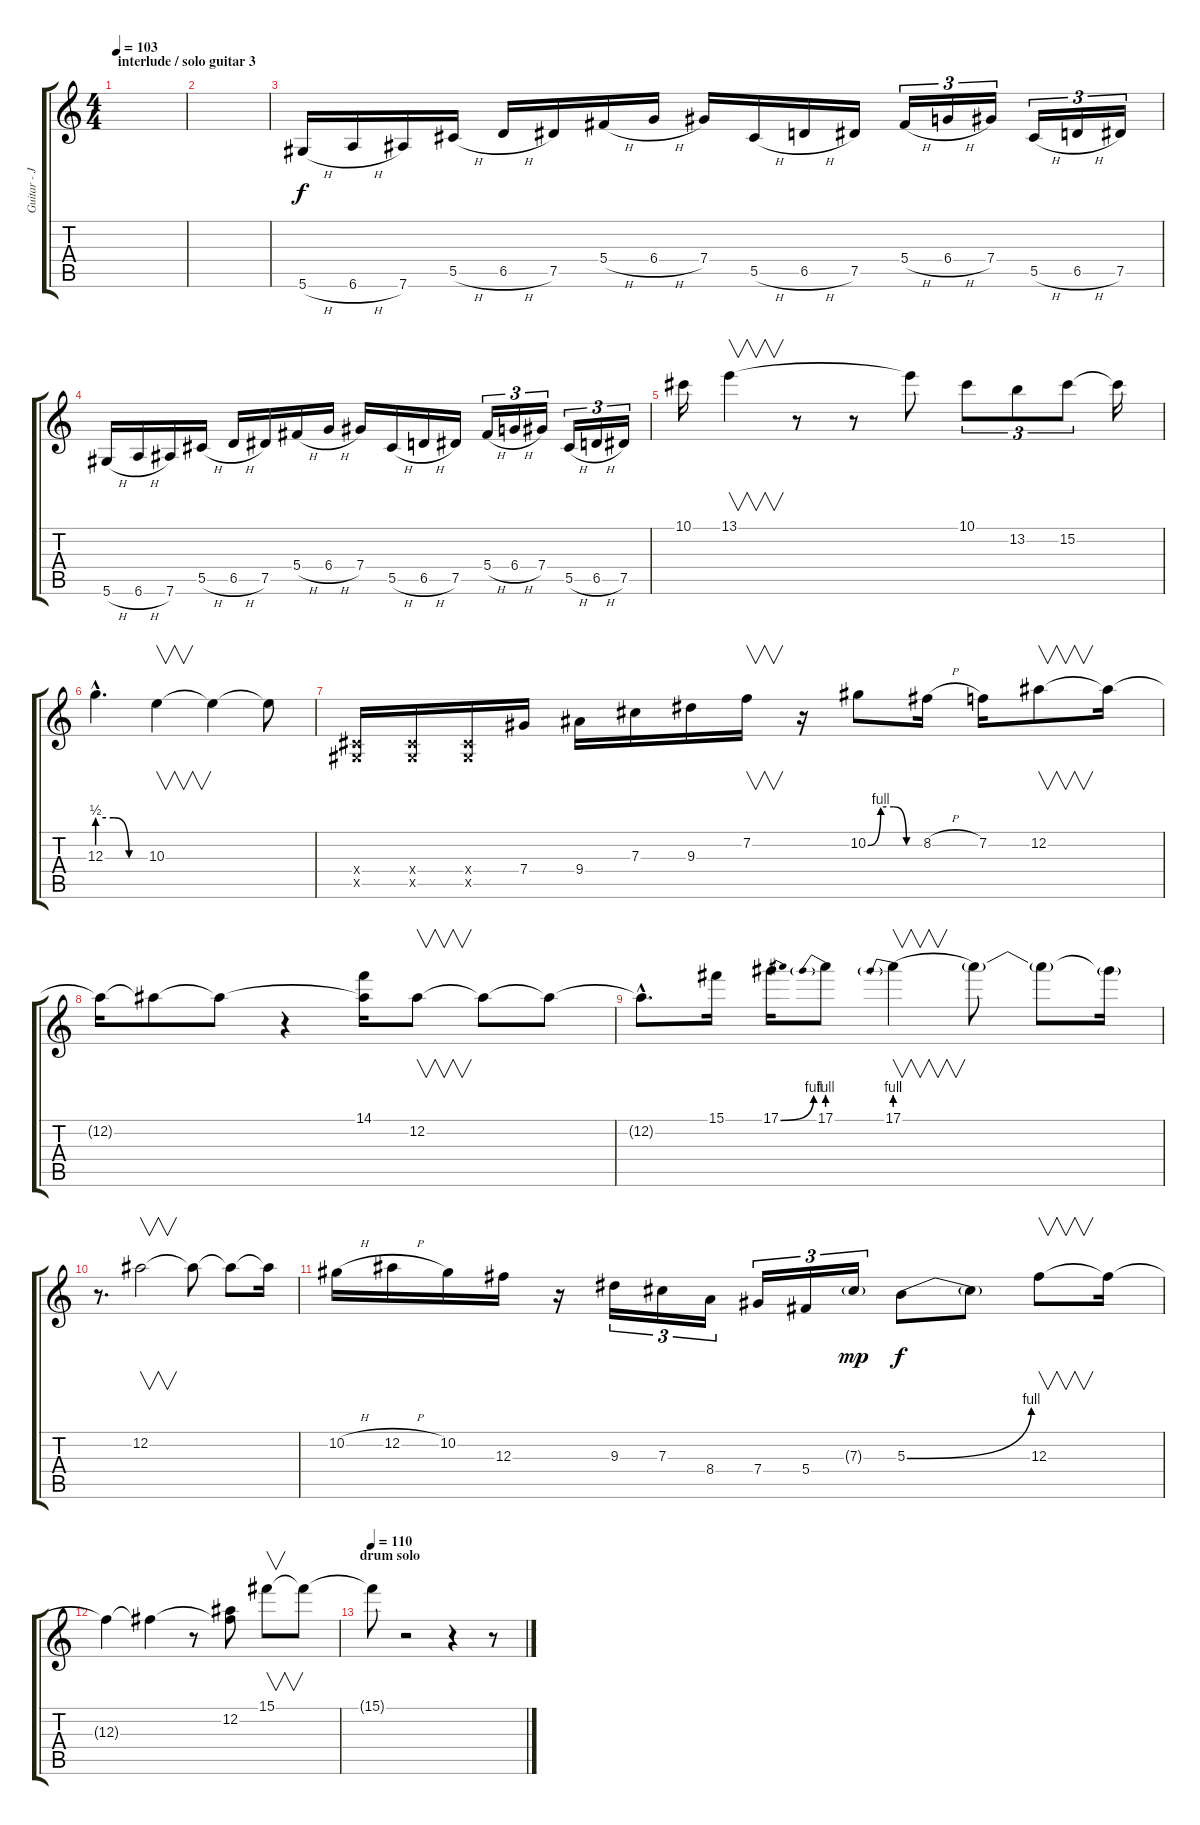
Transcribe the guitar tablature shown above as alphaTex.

\track ("Guitar - James (leads)" "Guitar - J") {instrument overdrivenguitar}
\staff {score tabs}
\tuning (Eb4 Bb3 Gb3 Db3 Ab2 Eb2) {hide}
\ts (4 4)
\section ("" "interlude / solo guitar 3")
\tempo 103
\clef g2
\ks c
|
|
5.6{h}.16 6.6{h}.16 7.6.16 5.5{h}.16 6.5{h}.16 7.5.16 5.4{h}.16 6.4{h}.16 7.4.16 5.5{h}.16 6.5{h}.16 7.5.16 5.4{h}.16{tu (3 2)} 6.4{h}.16{tu (3 2)} 7.4.16{tu (3 2)} 5.5{h}.16{tu (3 2)} 6.5{h}.16{tu (3 2)} 7.5.16{tu (3 2)} |
5.6{h}.16 6.6{h}.16 7.6.16 5.5{h}.16 6.5{h}.16 7.5.16 5.4{h}.16 6.4{h}.16 7.4.16 5.5{h}.16 6.5{h}.16 7.5.16 5.4{h}.16{tu (3 2)} 6.4{h}.16{tu (3 2)} 7.4.16{tu (3 2)} 5.5{h}.16{tu (3 2)} 6.5{h}.16{tu (3 2)} 7.5.16{tu (3 2)} |
10.1.16 13.1.4{v} r.8 r.8 13.1{t}.8 10.1.8{tu (3 2)} 13.2.8{tu (3 2)} 15.2.8{tu (3 2)} 15.2{t}.16 |
12.3{be (custom 0 2 20 2 40 0 60 0) hac}.4{d} 10.3.4{v} 10.3{t}.4 10.3{t}.8 |
(0.4{x} 0.5{x}).16 (0.4{x} 0.5{x}).16 (0.4{x} 0.5{x}).16 7.4.16 9.4.16 7.3.16 9.3.16 7.2.16{v} r.16 10.2{be (custom 0 0 15 4 30 4 45 0 60 0)}.8 8.2{h}.16 7.2.16 12.2.8{v} 12.2{t}.16 |
12.2{t}.16 12.2{t}.8 12.2{t}.8 r.4 (14.1 12.2{t}).16 12.2.8{v} 12.2{t}.8 12.2{t}.8 |
12.2{hac t}.8{d} 15.1.16 17.1{be (bend 0 0 60 4)}.16 17.1{be (prebend 0 4 60 4)}.8 17.1{be (prebend 0 4 60 4)}.4{v} 17.1{t}.8 17.1{t}.8 17.1{t}.16 |
r.8{d} 12.2.2{v} 12.2{t}.8 12.2{t}.8 12.2{t}.16 |
10.2{h}.16 12.2{h}.16 10.2.16 12.3.16 r.16 9.3.16{tu (3 2)} 7.3.16{tu (3 2)} 8.4.16{tu (3 2)} 7.4.16{tu (3 2)} 5.4.16{tu (3 2)} 7.3{g}.16{tu (3 2) dy mp} 5.3{be (bend 0 0 60 4)}.8{dy f} 5.3{t}.8 12.3.8{v} 12.3{t}.16 |
12.3{t}.4 12.3{t}.4 r.8 (12.2 12.3{t}).8 15.1.8{v} 15.1{t}.8 |
\section ("" "drum solo")
\tempo 110
15.1{t}.8 r.2 r.4 r.8
